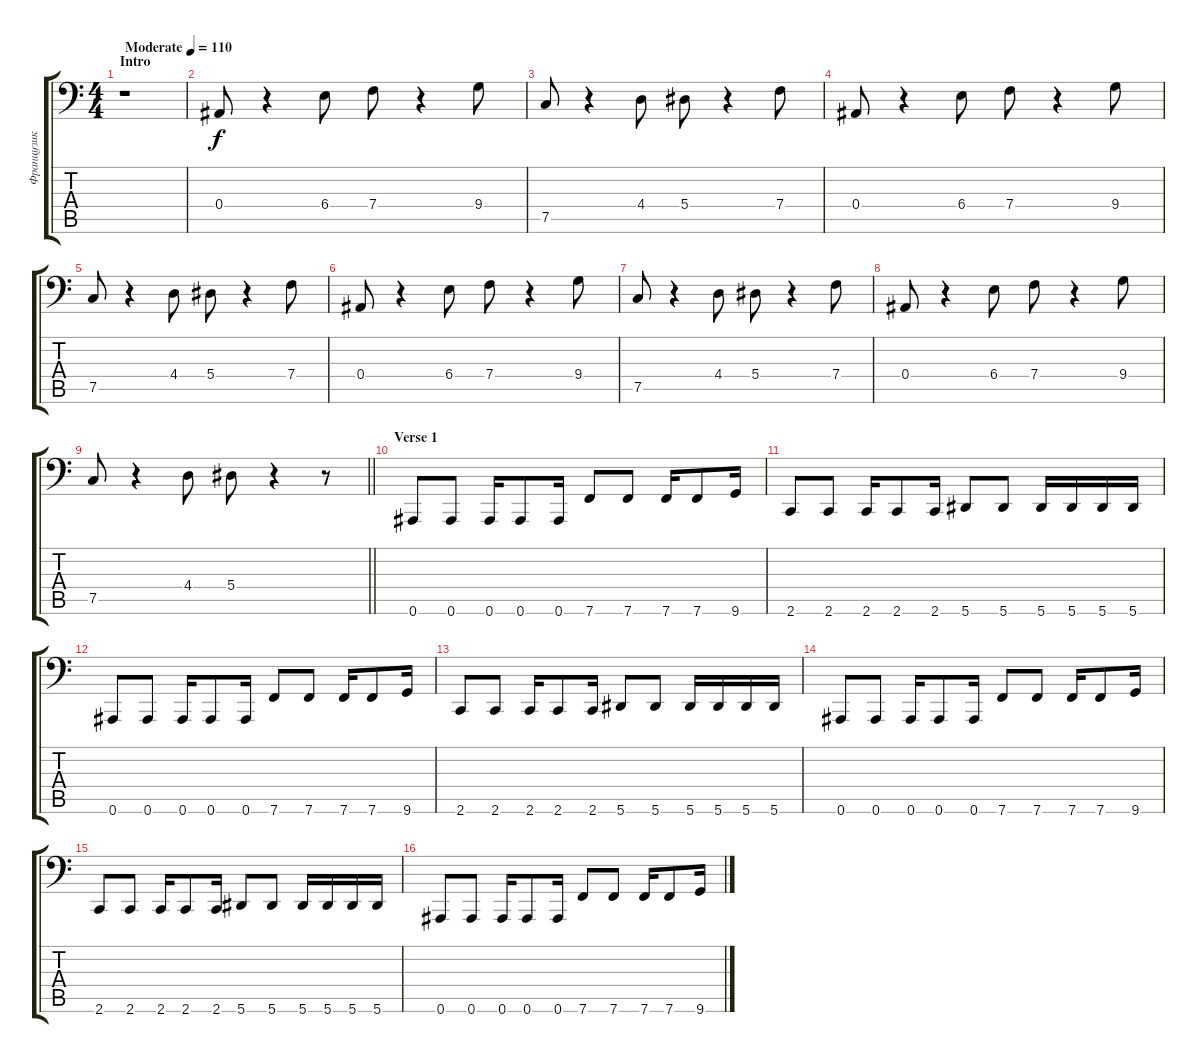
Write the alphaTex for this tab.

\track ("Французик с Басом Bass" "Французик ") {instrument electricbasspick}
\staff {score tabs}
\tuning (C3 G2 Eb2 Bb1 F1 Bb0) {hide}
\ts (4 4)
\section ("" "Intro")
\tempo (110 "Moderate")
\clef f4
\ks c
r.1{dy f instrument electricbasspick} |
0.4.8 r.4 6.4.8 7.4.8 r.4 9.4.8 |
7.5.8 r.4 4.4.8 5.4.8 r.4 7.4.8 |
0.4.8 r.4 6.4.8 7.4.8 r.4 9.4.8 |
7.5.8 r.4 4.4.8 5.4.8 r.4 7.4.8 |
0.4.8 r.4 6.4.8 7.4.8 r.4 9.4.8 |
7.5.8 r.4 4.4.8 5.4.8 r.4 7.4.8 |
0.4.8 r.4 6.4.8 7.4.8 r.4 9.4.8 |
\barLineRight lightlight
7.5.8 r.4 4.4.8 5.4.8 r.4 r.8 |
\section ("" "Verse 1")
0.6.8 0.6.8 0.6.16 0.6.8 0.6.16 7.6.8 7.6.8 7.6.16 7.6.8 9.6.16 |
2.6.8 2.6.8 2.6.16 2.6.8 2.6.16 5.6.8 5.6.8 5.6.16 5.6.16 5.6.16 5.6.16 |
0.6.8 0.6.8 0.6.16 0.6.8 0.6.16 7.6.8 7.6.8 7.6.16 7.6.8 9.6.16 |
2.6.8 2.6.8 2.6.16 2.6.8 2.6.16 5.6.8 5.6.8 5.6.16 5.6.16 5.6.16 5.6.16 |
0.6.8 0.6.8 0.6.16 0.6.8 0.6.16 7.6.8 7.6.8 7.6.16 7.6.8 9.6.16 |
2.6.8 2.6.8 2.6.16 2.6.8 2.6.16 5.6.8 5.6.8 5.6.16 5.6.16 5.6.16 5.6.16 |
0.6.8 0.6.8 0.6.16 0.6.8 0.6.16 7.6.8 7.6.8 7.6.16 7.6.8 9.6.16
